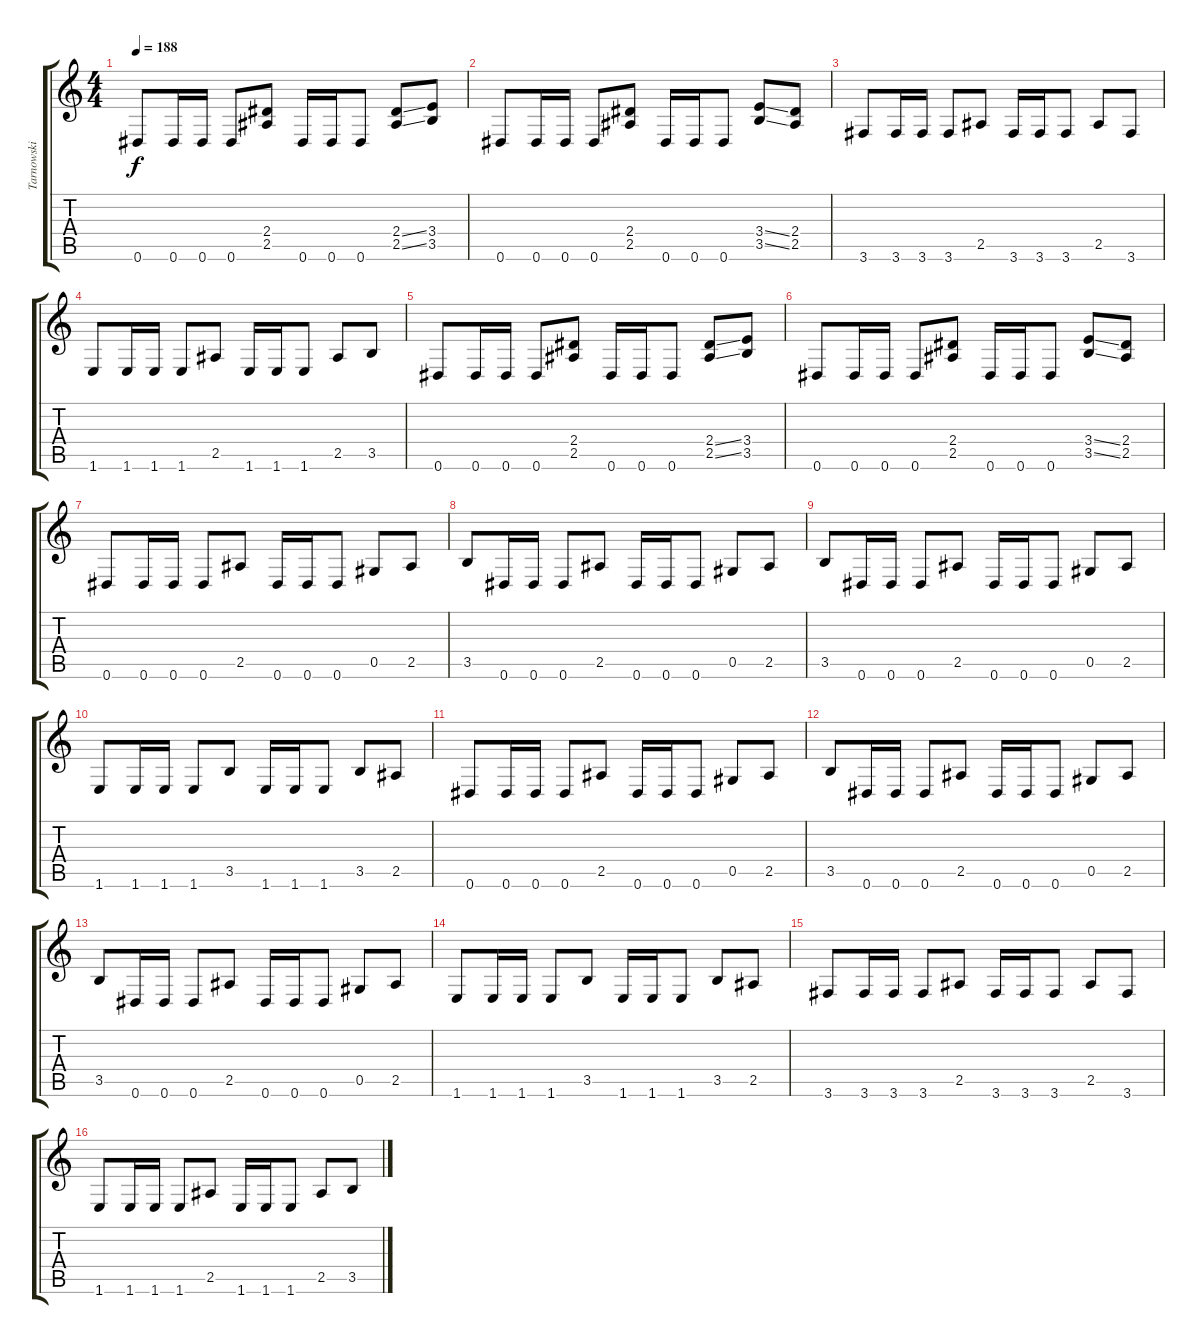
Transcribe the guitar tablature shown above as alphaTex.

\track ("Tarnowski" "Tarnowski") {instrument distortionguitar}
\staff {score tabs}
\tuning (Eb4 Bb3 Gb3 Db3 Ab2 Eb2) {hide}
\ts (4 4)
\tempo 188
\clef g2
\ks c
0.6.8{dy f} 0.6.16 0.6.16 0.6.8 (2.4 2.5).8 0.6.16 0.6.16 0.6.8 (2.4{ss} 2.5{ss}).8 (3.4 3.5).8 |
0.6.8 0.6.16 0.6.16 0.6.8 (2.4 2.5).8 0.6.16 0.6.16 0.6.8 (3.4{ss} 3.5{ss}).8 (2.4 2.5).8 |
3.6.8 3.6.16 3.6.16 3.6.8 2.5.8 3.6.16 3.6.16 3.6.8 2.5.8 3.6.8 |
1.6.8 1.6.16 1.6.16 1.6.8 2.5.8 1.6.16 1.6.16 1.6.8 2.5.8 3.5.8 |
0.6.8 0.6.16 0.6.16 0.6.8 (2.4 2.5).8 0.6.16 0.6.16 0.6.8 (2.4{ss} 2.5{ss}).8 (3.4 3.5).8 |
0.6.8 0.6.16 0.6.16 0.6.8 (2.4 2.5).8 0.6.16 0.6.16 0.6.8 (3.4{ss} 3.5{ss}).8 (2.4 2.5).8 |
0.6.8 0.6.16 0.6.16 0.6.8 2.5.8 0.6.16 0.6.16 0.6.8 0.5.8 2.5.8 |
3.5.8 0.6.16 0.6.16 0.6.8 2.5.8 0.6.16 0.6.16 0.6.8 0.5.8 2.5.8 |
3.5.8 0.6.16 0.6.16 0.6.8 2.5.8 0.6.16 0.6.16 0.6.8 0.5.8 2.5.8 |
1.6.8 1.6.16 1.6.16 1.6.8 3.5.8 1.6.16 1.6.16 1.6.8 3.5.8 2.5.8 |
0.6.8 0.6.16 0.6.16 0.6.8 2.5.8 0.6.16 0.6.16 0.6.8 0.5.8 2.5.8 |
3.5.8 0.6.16 0.6.16 0.6.8 2.5.8 0.6.16 0.6.16 0.6.8 0.5.8 2.5.8 |
3.5.8 0.6.16 0.6.16 0.6.8 2.5.8 0.6.16 0.6.16 0.6.8 0.5.8 2.5.8 |
1.6.8 1.6.16 1.6.16 1.6.8 3.5.8 1.6.16 1.6.16 1.6.8 3.5.8 2.5.8 |
3.6.8 3.6.16 3.6.16 3.6.8 2.5.8 3.6.16 3.6.16 3.6.8 2.5.8 3.6.8 |
1.6.8 1.6.16 1.6.16 1.6.8 2.5.8 1.6.16 1.6.16 1.6.8 2.5.8 3.5.8
